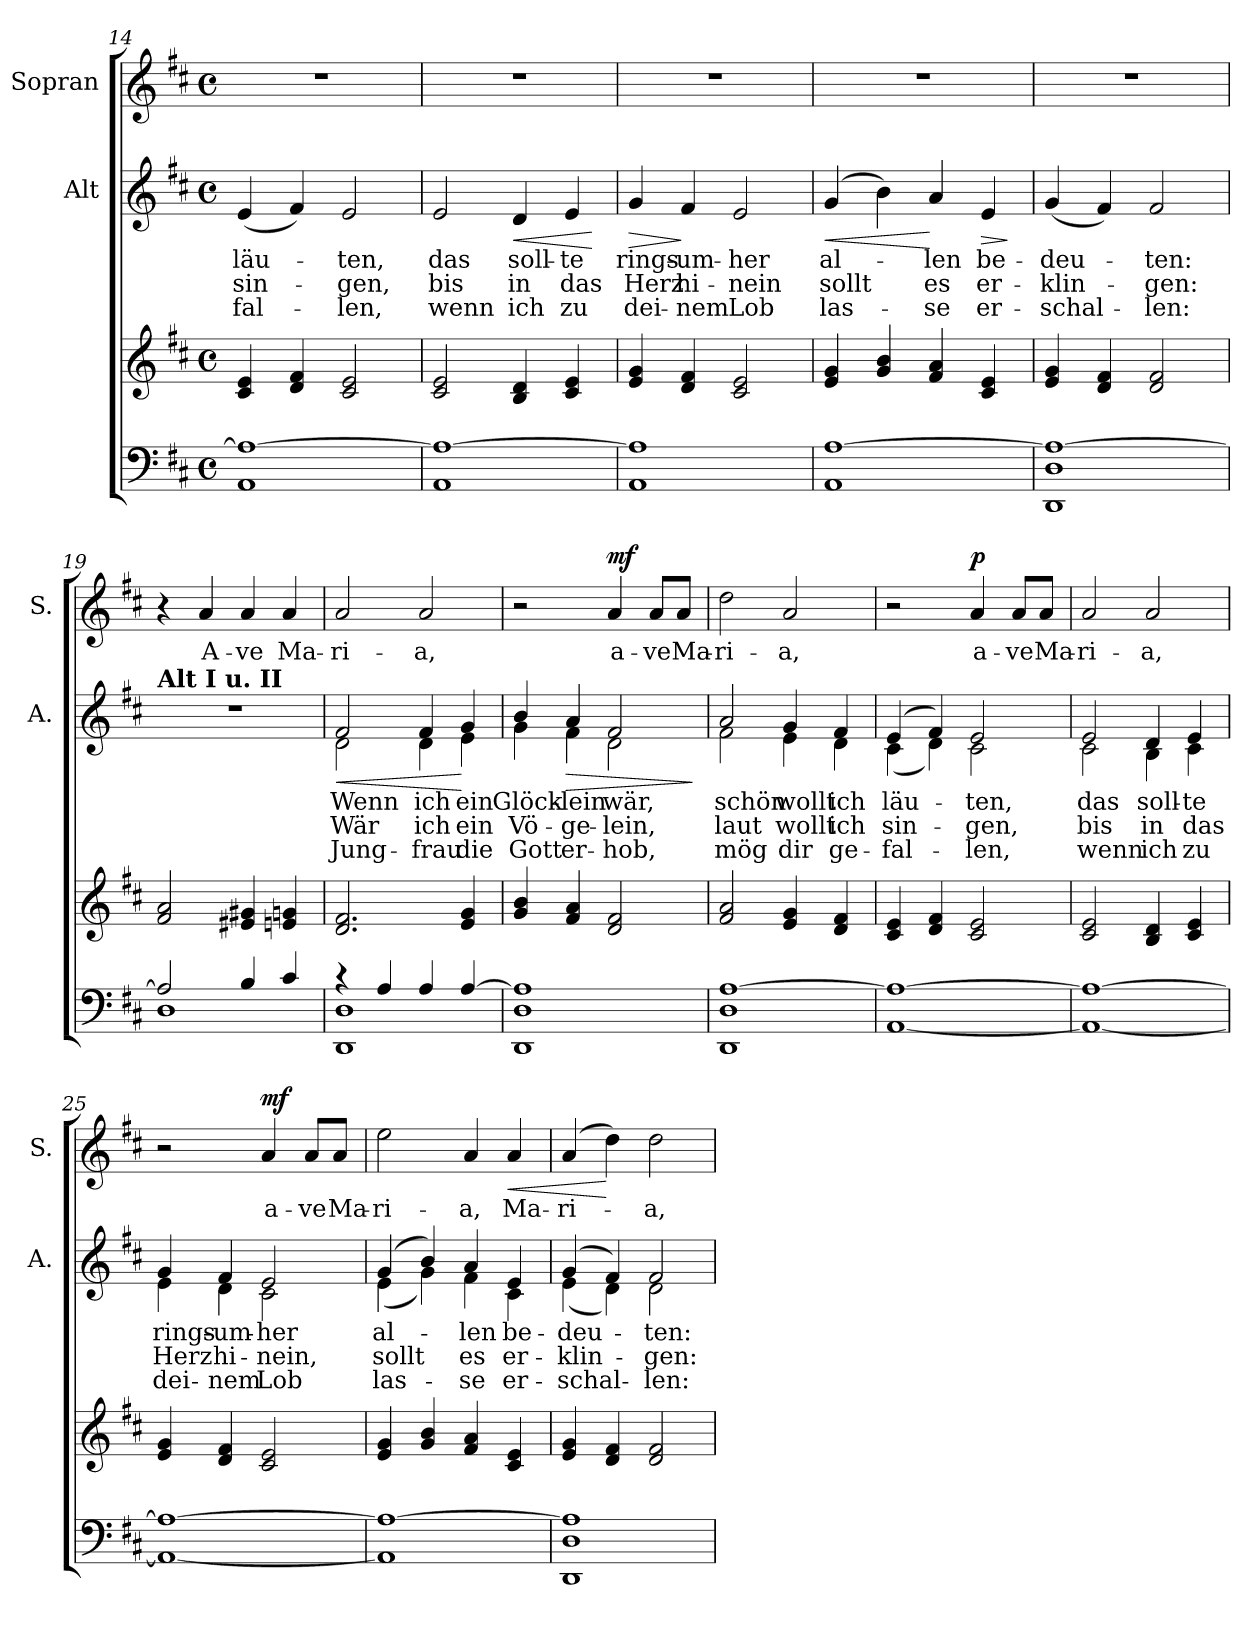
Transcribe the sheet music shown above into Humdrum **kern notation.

**kern	**kern	**kern	**text	**text	**text	**dynam	**kern	**text	**dynam
*part3	*part3	*part2	*part2	*part2	*part2	*part2	*part1	*part1	*part1
*staff4	*staff3	*staff2	*staff2	*staff2	*staff2	*staff2	*staff1	*staff1	*staff1
*	*	*I"Alt	*	*	*	*	*I"Sopran	*	*
*	*	*I'A.	*	*	*	*	*I'S.	*	*
!!LO:PB:g=z
*clefF4	*clefG2	*clefG2	*	*	*	*	*clefG2	*	*
*k[f#c#]	*k[f#c#]	*k[f#c#]	*	*	*	*	*k[f#c#]	*	*
*D:	*D:	*D:	*	*	*	*	*D:	*	*
*M4/4	*M4/4	*M4/4	*	*	*	*	*M4/4	*	*
*met(c)	*met(c)	*met(c)	*	*	*	*	*met(c)	*	*
=14	=14	=14	=14	=14	=14	=14	=14	=14	=14
!	!	!	!LO:LY:b	!LO:LY:b	!LO:LY:b	!	!	!	!
1AA 1A_	4c#/ 4e/	(<4e/	läu-	sin-	-fal-	.	1r	.	.
.	4d/ 4f#/	4f#/)	.	.	.	.	.	.	.
!	!	!	!LO:LY:b	!LO:LY:b	!LO:LY:b	!	!	!	!
.	2c#/ 2e/	2e/	-ten,	-gen,	-len,	.	.	.	.
=15	=15	=15	=15	=15	=15	=15	=15	=15	=15
!	!	!	!LO:LY:b	!LO:LY:b	!LO:LY:b	!	!	!	!
1AA 1A_	2c#/ 2e/	2e/	das	bis	wenn	.	1r	.	.
!	!	!	!LO:LY:b	!LO:LY:b	!LO:LY:b	!LO:HP:b	!	!	!
.	4B/ 4d/	4d/	soll-	in	ich	<	.	.	.
!	!	!	!LO:LY:b	!LO:LY:b	!LO:LY:b	!	!	!	!
.	4c#/ 4e/	4e/	-te	das	zu	.	.	.	.
.	.	.	.	.	.	[	.	.	.
=16	=16	=16	=16	=16	=16	=16	=16	=16	=16
!	!	!	!LO:LY:b	!LO:LY:b	!LO:LY:b	!LO:HP:b	!	!	!
1AA 1A]	4e/ 4g/	4g/	rings-	Herz	dei-	>	1r	.	.
!	!	!	!LO:LY:b	!LO:LY:b	!LO:LY:b	!	!	!	!
.	4d/ 4f#/	4f#/	-um-	hi-	-nem	]	.	.	.
!	!	!	!LO:LY:b	!LO:LY:b	!LO:LY:b	!	!	!	!
.	2c#/ 2e/	2e/	-her	-nein	Lob	.	.	.	.
=17	=17	=17	=17	=17	=17	=17	=17	=17	=17
!	!	!	!LO:LY:b	!LO:LY:b	!LO:LY:b	!LO:HP:b	!	!	!
1AA [1A	4e/ 4g/	(4g/	al-	sollt	las-	<	1r	.	.
.	4g/ 4b/	4b\)	.	.	.	.	.	.	.
!	!	!	!LO:LY:b	!LO:LY:b	!LO:LY:b	!	!	!	!
.	4f#/ 4a/	4a/	-len	es	-se	[	.	.	.
!	!	!	!LO:LY:b	!LO:LY:b	!LO:LY:b	!LO:HP:b	!	!	!
.	4c#/ 4e/	4e/	be-	er-	er-	>	.	.	.
.	.	.	.	.	.	]	.	.	.
=18	=18	=18	=18	=18	=18	=18	=18	=18	=18
!	!	!	!LO:LY:b	!LO:LY:b	!LO:LY:b	!	!	!	!
1DD 1D 1A_	4e/ 4g/	(<4g/	-deu-	-klin-	-schal-	.	1r	.	.
.	4d/ 4f#/	4f#/)	.	.	.	.	.	.	.
!	!	!	!LO:LY:b	!LO:LY:b	!LO:LY:b	!	!	!	!
.	2d/ 2f#/	2f#/	-ten:	-gen:	-len:	.	.	.	.
!!LO:LB:g=z
=19	=19	=19	=19	=19	=19	=19	=19	=19	=19
*^	*	*	*	*	*	*	*	*	*
!	!	!	!LO:TX:a:B:t=Alt I u. II	!	!	!	!	!	!	!
2A/]	1D	2f#/ 2a/	1r	.	.	.	.	4r	.	.
!	!	!	!	!	!	!	!	!	!LO:LY:b	!
.	.	.	.	.	.	.	.	4a/	A-	.
!	!	!	!	!	!	!	!	!	!LO:LY:b	!
4B/	.	4e#X/ 4g#X/	.	.	.	.	.	4a/	-ve	.
!	!	!	!	!	!	!	!	!	!LO:LY:b	!
4c#/	.	4en/ 4gn/	.	.	.	.	.	4a/	Ma-	.
=20	=20	=20	=20	=20	=20	=20	=20	=20	=20	=20
!	!	!	!	!LO:LY:b	!LO:LY:b	!LO:LY:b	!LO:HP:b	!	!LO:LY:b	!
*	*	*	*^	*	*	*	*	*	*	*
4rc	1DD 1D	2.d/ 2.f#/	2f#/	2d\	Wenn	Wär	Jung-	<	2a/	-ri-	.
4A/	.	.	.	.	.	.	.	.	.	.	.
!	!	!	!	!	!LO:LY:b	!LO:LY:b	!LO:LY:b	!	!	!LO:LY:b	!
4A/	.	.	4f#/	4d\	ich	ich	-frau	.	2a/	-a,	.
!	!	!	!	!	!LO:LY:b	!LO:LY:b	!LO:LY:b	!	!	!	!
[>4A/	.	4e/ 4g/	4g/	4e\	ein	ein	die	[	.	.	.
*v	*v	*	*	*	*	*	*	*	*	*	*
=21	=21	=21	=21	=21	=21	=21	=21	=21	=21	=21
!	!	!	!	!LO:LY:b	!LO:LY:b	!LO:LY:b	!	!	!	!
1DD 1D 1A]	4g/ 4b/	4b/	4g\	Glöck-	Vö-	Gott	.	2r	.	.
!	!	!	!	!LO:LY:b	!LO:LY:b	!LO:LY:b	!LO:HP:b	!	!	!
.	4f#/ 4a/	4a/	4f#\	-lein	-ge-	er-	>	.	.	.
!	!	!	!	!LO:LY:b	!LO:LY:b	!LO:LY:b	!	!	!LO:LY:b	!LO:DY:a
.	2d/ 2f#/	2f#/	2d\	wär,	-lein,	-hob,	.	4a/	a-	mf
!	!	!	!	!	!	!	!	!	!LO:LY:b	!
.	.	.	.	.	.	.	.	8a/L	-ve	.
!	!	!	!	!	!	!	!	!	!LO:LY:b	!
.	.	.	.	.	.	.	.	8a/J	Ma-	.
*	*	*v	*v	*	*	*	*	*	*	*
.	.	.	.	.	.	]	.	.	.
=22	=22	=22	=22	=22	=22	=22	=22	=22	=22
!	!	!	!LO:LY:b	!LO:LY:b	!LO:LY:b	!	!	!LO:LY:b	!
*	*	*^	*	*	*	*	*	*	*
1DD 1D [>1A	2f#/ 2a/	2a/	2f#\	schön	laut	mög	.	2dd\	-ri-	.
!	!	!	!	!LO:LY:b	!LO:LY:b	!LO:LY:b	!	!	!LO:LY:b	!
.	4e/ 4g/	4g/	4e\	wollt	wollt	dir	.	2a/	-a,	.
!	!	!	!	!LO:LY:b	!LO:LY:b	!LO:LY:b	!	!	!	!
.	4d/ 4f#/	4f#/	4d\	ich	ich	ge-	.	.	.	.
=23	=23	=23	=23	=23	=23	=23	=23	=23	=23	=23
!	!	!	!	!LO:LY:b	!LO:LY:b	!LO:LY:b	!	!	!	!
[1AA 1A_	4c#/ 4e/	(4e/	(<4c#\	läu-	sin-	-fal-	.	2r	.	.
.	4d/ 4f#/	4f#/)	4d\)	.	.	.	.	.	.	.
!	!	!	!	!LO:LY:b	!LO:LY:b	!LO:LY:b	!	!	!LO:LY:b	!LO:DY:a
.	2c#/ 2e/	2e/	2c#\	-ten,	-gen,	-len,	.	4a/	a-	p
!	!	!	!	!	!	!	!	!	!LO:LY:b	!
.	.	.	.	.	.	.	.	8a/L	-ve	.
!	!	!	!	!	!	!	!	!	!LO:LY:b	!
.	.	.	.	.	.	.	.	8a/J	Ma-	.
!!LO:LB:g=z
=24	=24	=24	=24	=24	=24	=24	=24	=24	=24	=24
!	!	!	!	!LO:LY:b	!LO:LY:b	!LO:LY:b	!	!	!LO:LY:b	!
1AA_ 1A_	2c#/ 2e/	2e/	2c#\	das	bis	wenn	.	2a/	-ri-	.
!	!	!	!	!LO:LY:b	!LO:LY:b	!LO:LY:b	!	!	!LO:LY:b	!
.	4B/ 4d/	4d/	4B\	soll-	in	ich	.	2a/	-a,	.
!	!	!	!	!LO:LY:b	!LO:LY:b	!LO:LY:b	!	!	!	!
.	4c#/ 4e/	4e/	4c#\	-te	das	zu	.	.	.	.
=25	=25	=25	=25	=25	=25	=25	=25	=25	=25	=25
!	!	!	!	!LO:LY:b	!LO:LY:b	!LO:LY:b	!	!	!	!
1AA_ 1A_	4e/ 4g/	4g/	4e\	rings-	Herz	dei-	.	2r	.	.
!	!	!	!	!LO:LY:b	!LO:LY:b	!LO:LY:b	!	!	!	!
.	4d/ 4f#/	4f#/	4d\	-um-	hi-	-nem	.	.	.	.
!	!	!	!	!LO:LY:b	!LO:LY:b	!LO:LY:b	!	!	!LO:LY:b	!LO:DY:a
.	2c#/ 2e/	2e/	2c#\	-her	-nein,	Lob	.	4a/	a-	mf
!	!	!	!	!	!	!	!	!	!LO:LY:b	!
.	.	.	.	.	.	.	.	8a/L	-ve	.
!	!	!	!	!	!	!	!	!	!LO:LY:b	!
.	.	.	.	.	.	.	.	8a/J	Ma-	.
=26	=26	=26	=26	=26	=26	=26	=26	=26	=26	=26
!	!	!	!	!LO:LY:b	!LO:LY:b	!LO:LY:b	!	!	!LO:LY:b	!
1AA] 1A_	4e/ 4g/	(4g/	(<4e\	al-	sollt	las-	.	2ee\	-ri-	.
.	4g/ 4b/	4b/)	4g\)	.	.	.	.	.	.	.
!	!	!	!	!LO:LY:b	!LO:LY:b	!LO:LY:b	!	!	!LO:LY:b	!
.	4f#/ 4a/	4a/	4f#\	-len	es	-se	.	4a/	-a,	.
!	!	!	!	!LO:LY:b	!LO:LY:b	!LO:LY:b	!	!	!LO:LY:b	!LO:HP:b
.	4c#/ 4e/	4e/	4c#\	be-	er-	er-	.	4a/	Ma-	<
=27	=27	=27	=27	=27	=27	=27	=27	=27	=27	=27
!	!	!	!	!LO:LY:b	!LO:LY:b	!LO:LY:b	!	!	!LO:LY:b	!
1DD 1D 1A]	4e/ 4g/	(4g/	(<4e\	-deu-	-klin-	-schal-	.	(4a/	-ri-	.
.	4d/ 4f#/	4f#/)	4d\)	.	.	.	.	4dd\)	.	[
!	!	!	!	!LO:LY:b	!LO:LY:b	!LO:LY:b	!	!	!LO:LY:b	!
.	2d/ 2f#/	2f#/	2d\	-ten:	-gen:	-len:	.	2dd\	-a,	.
*	*	*v	*v	*	*	*	*	*	*	*
=	=	=	=	=	=	=	=	=	=
*-	*-	*-	*-	*-	*-	*-	*-	*-	*-
